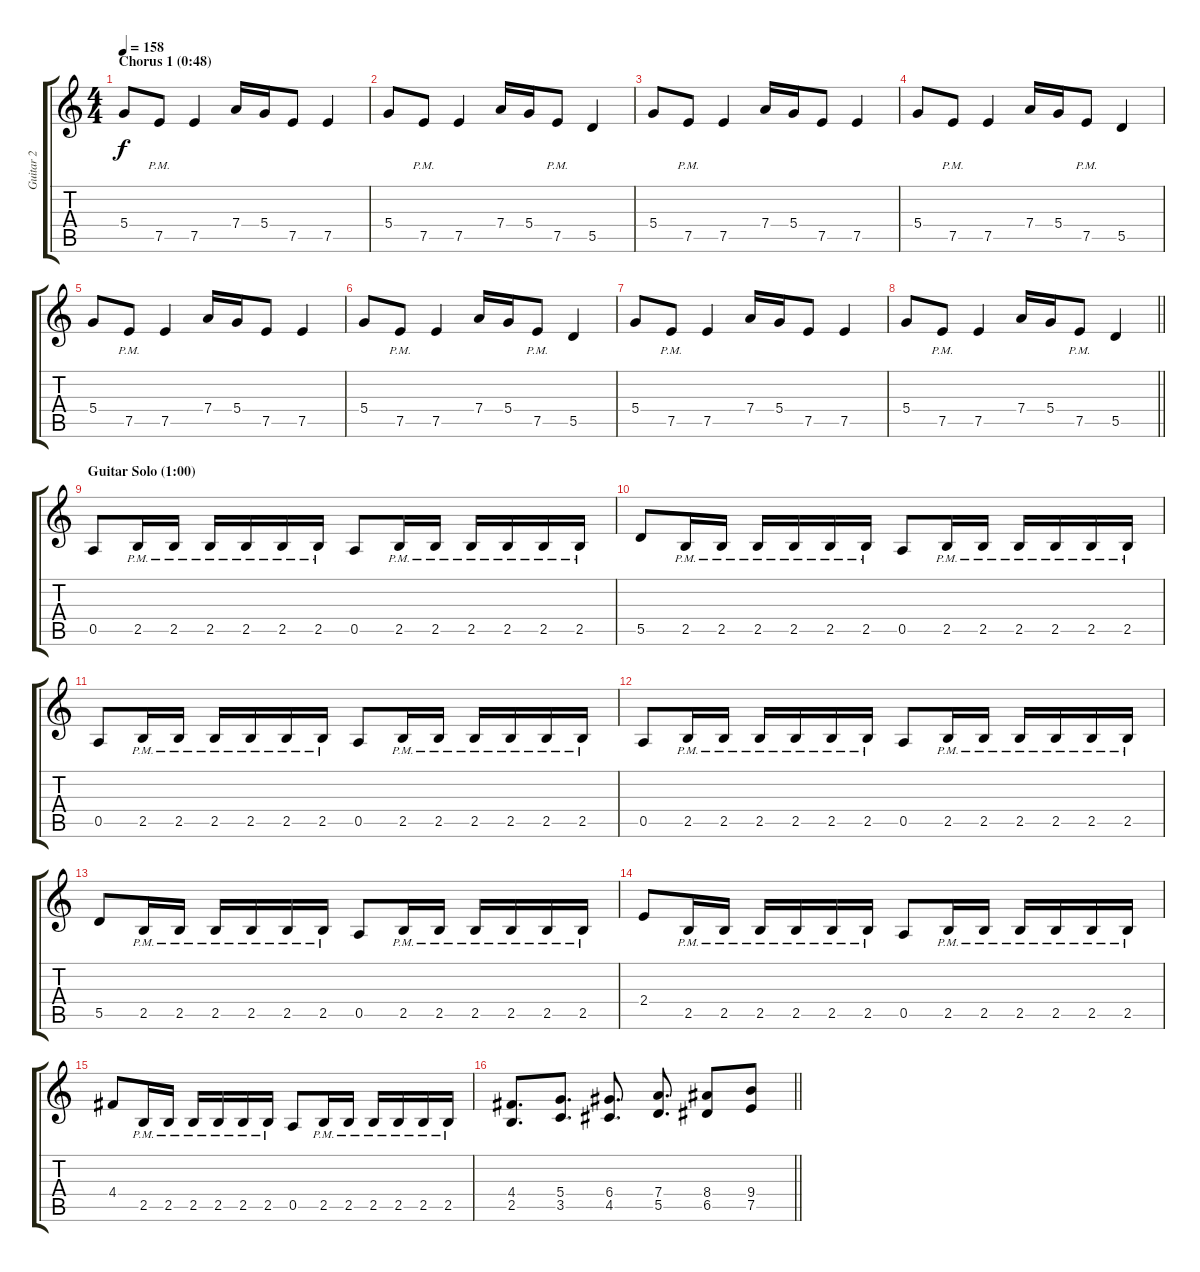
\track ("Guitar 2" "Guitar 2") {instrument distortionguitar}
\staff {score tabs}
\tuning (E4 B3 G3 D3 A2 E2) {hide}
\ts (4 4)
\section ("" "Chorus 1 (0:48)")
\tempo 158
\clef g2
\ks c
5.4.8{dy f} 7.5{pm}.8 7.5.4 7.4.16 5.4.16 7.5.8 7.5.4 |
5.4.8 7.5{pm}.8 7.5.4 7.4.16 5.4.16 7.5{pm}.8 5.5.4 |
5.4.8 7.5{pm}.8 7.5.4 7.4.16 5.4.16 7.5.8 7.5.4 |
5.4.8 7.5{pm}.8 7.5.4 7.4.16 5.4.16 7.5{pm}.8 5.5.4 |
5.4.8 7.5{pm}.8 7.5.4 7.4.16 5.4.16 7.5.8 7.5.4 |
5.4.8 7.5{pm}.8 7.5.4 7.4.16 5.4.16 7.5{pm}.8 5.5.4 |
5.4.8 7.5{pm}.8 7.5.4 7.4.16 5.4.16 7.5.8 7.5.4 |
\barLineRight lightlight
5.4.8 7.5{pm}.8 7.5.4 7.4.16 5.4.16 7.5{pm}.8 5.5.4 |
\section ("" "Guitar Solo (1:00)")
0.5.8{balance 9} 2.5{pm}.16 2.5{pm}.16 2.5{pm}.16 2.5{pm}.16 2.5{pm}.16 2.5{pm}.16 0.5.8 2.5{pm}.16 2.5{pm}.16 2.5{pm}.16 2.5{pm}.16 2.5{pm}.16 2.5{pm}.16 |
5.5.8 2.5{pm}.16 2.5{pm}.16 2.5{pm}.16 2.5{pm}.16 2.5{pm}.16 2.5{pm}.16 0.5.8 2.5{pm}.16 2.5{pm}.16 2.5{pm}.16 2.5{pm}.16 2.5{pm}.16 2.5{pm}.16 |
0.5.8 2.5{pm}.16 2.5{pm}.16 2.5{pm}.16 2.5{pm}.16 2.5{pm}.16 2.5{pm}.16 0.5.8 2.5{pm}.16 2.5{pm}.16 2.5{pm}.16 2.5{pm}.16 2.5{pm}.16 2.5{pm}.16 |
0.5.8 2.5{pm}.16 2.5{pm}.16 2.5{pm}.16 2.5{pm}.16 2.5{pm}.16 2.5{pm}.16 0.5.8 2.5{pm}.16 2.5{pm}.16 2.5{pm}.16 2.5{pm}.16 2.5{pm}.16 2.5{pm}.16 |
5.5.8 2.5{pm}.16 2.5{pm}.16 2.5{pm}.16 2.5{pm}.16 2.5{pm}.16 2.5{pm}.16 0.5.8 2.5{pm}.16 2.5{pm}.16 2.5{pm}.16 2.5{pm}.16 2.5{pm}.16 2.5{pm}.16 |
2.4.8 2.5{pm}.16 2.5{pm}.16 2.5{pm}.16 2.5{pm}.16 2.5{pm}.16 2.5{pm}.16 0.5.8 2.5{pm}.16 2.5{pm}.16 2.5{pm}.16 2.5{pm}.16 2.5{pm}.16 2.5{pm}.16 |
4.4.8 2.5{pm}.16 2.5{pm}.16 2.5{pm}.16 2.5{pm}.16 2.5{pm}.16 2.5{pm}.16 0.5.8 2.5{pm}.16 2.5{pm}.16 2.5{pm}.16 2.5{pm}.16 2.5{pm}.16 2.5{pm}.16 |
\barLineRight lightlight
(4.4 2.5).8{d} (5.4 3.5).8{d} (6.4 4.5).8{d} (7.4 5.5).8{d} (8.4 6.5).8 (9.4 7.5).8
